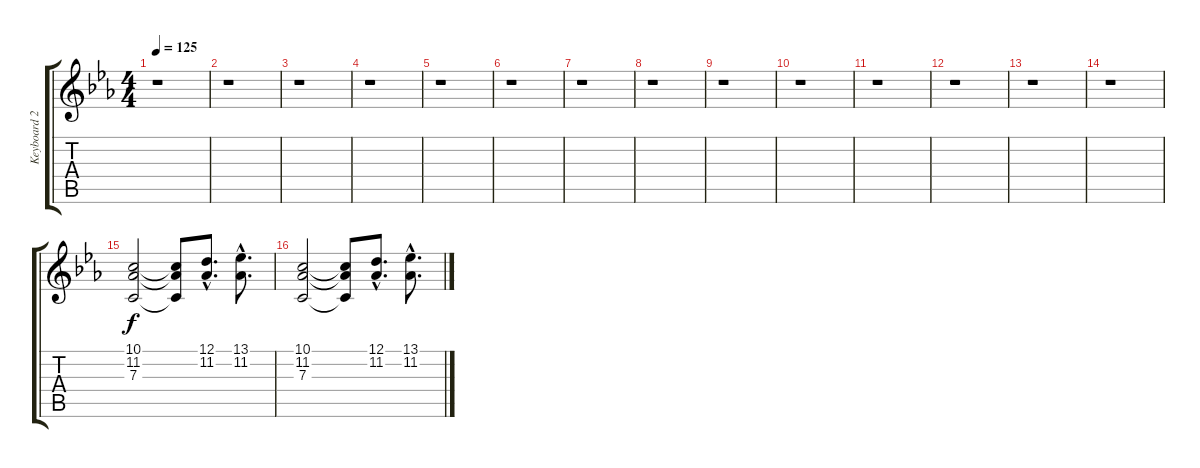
\track ("Keyboard 2" "Keyboard 2") {instrument choiraahs}
\staff {score tabs}
\tuning (D4 A3 F3 C3 G2 C2) {hide}
\ts (4 4)
\tempo 125
\clef g2
\ks cminor
r.1{dy f} |
r.1 |
r.1 |
r.1 |
r.1 |
r.1 |
r.1 |
r.1 |
r.1 |
r.1 |
r.1 |
r.1 |
r.1 |
r.1 |
(10.1 11.2 7.3).2{volume 12 instrument stringensemble1} (10.1{t} 11.2{t} 7.3{t}).8 (12.1{hac} 11.2{hac}).8{d} (13.1{hac} 11.2{hac}).8{d} |
(10.1 11.2 7.3).2 (10.1{t} 11.2{t} 7.3{t}).8 (12.1{hac} 11.2{hac}).8{d} (13.1{hac} 11.2{hac}).8{d}
